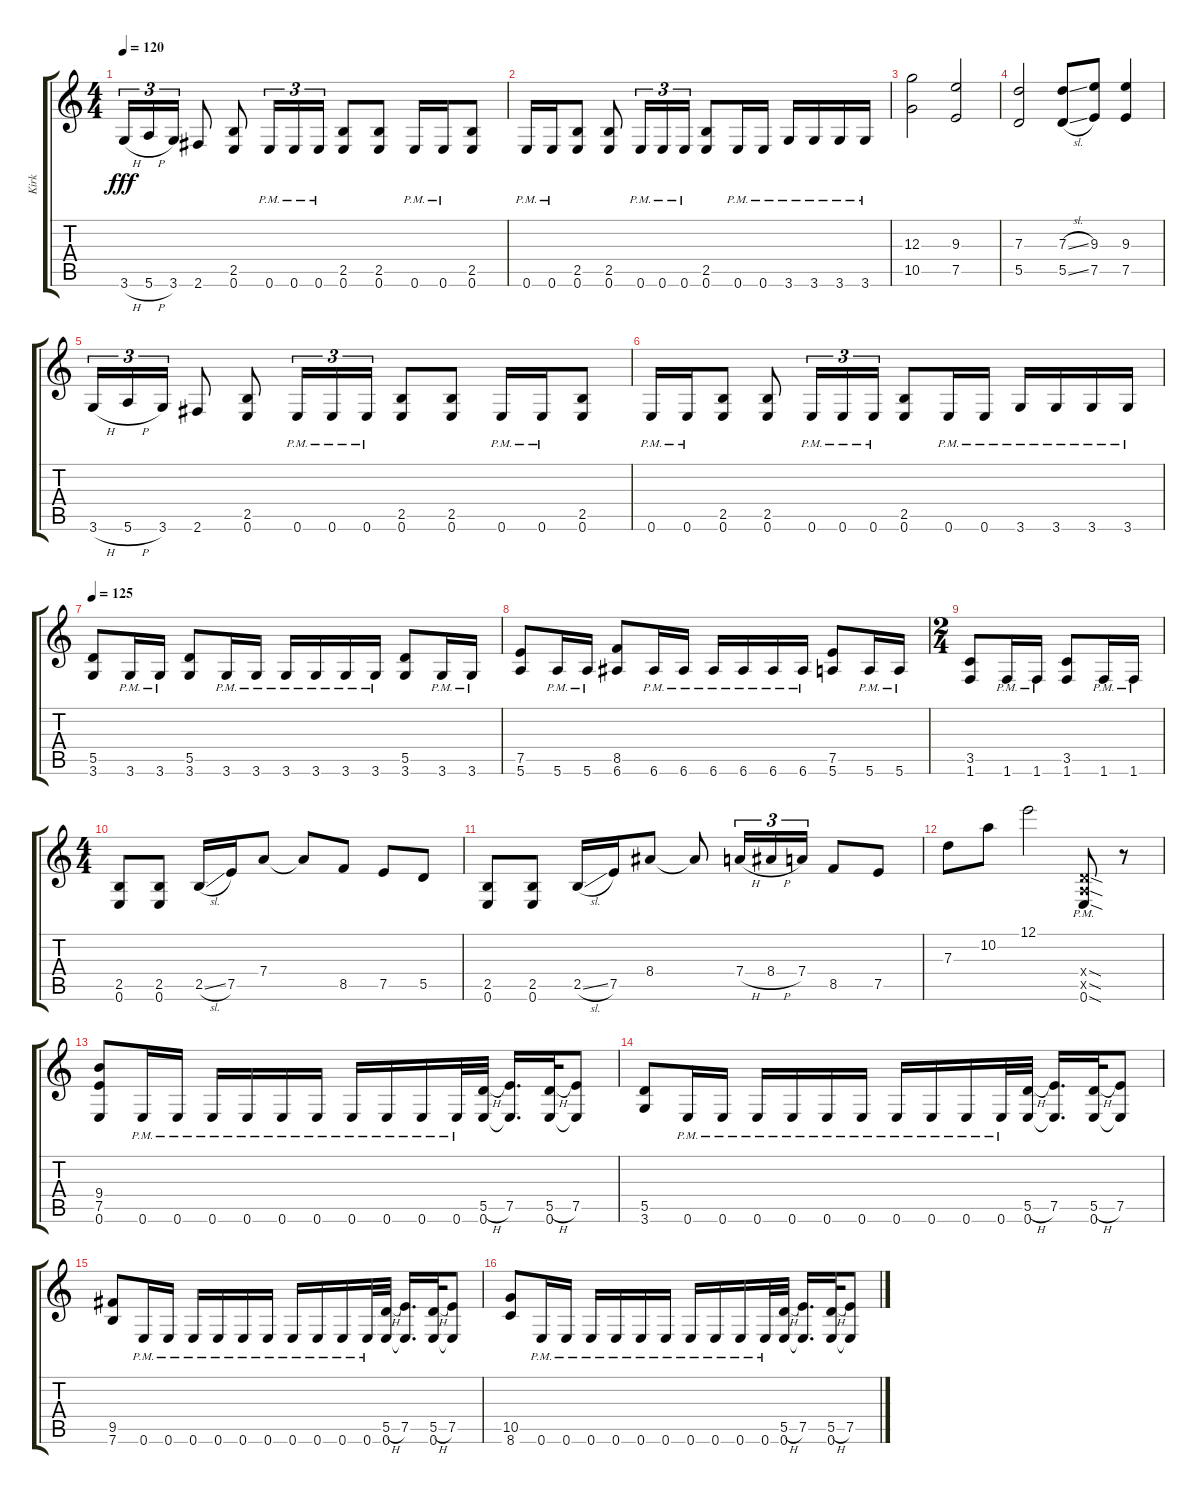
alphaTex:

\track ("Kirk" "Kirk") {instrument distortionguitar}
\staff {score tabs}
\tuning (E4 B3 G3 D3 A2 E2) {hide}
\ts (4 4)
\tempo 120
\clef g2
\ks c
3.6{h}.16{tu (3 2) dy fff} 5.6{h}.16{tu (3 2)} 3.6.16{tu (3 2)} 2.6.8 (2.5 0.6).8 0.6{pm}.16{tu (3 2)} 0.6{pm}.16{tu (3 2)} 0.6{pm}.16{tu (3 2)} (2.5 0.6).8 (2.5 0.6).8 0.6{pm}.16 0.6{pm}.16 (2.5 0.6).8 |
0.6{pm}.16 0.6{pm}.16 (2.5 0.6).8 (2.5 0.6).8 0.6{pm}.16{tu (3 2)} 0.6{pm}.16{tu (3 2)} 0.6{pm}.16{tu (3 2)} (2.5 0.6).8 0.6{pm}.16 0.6{pm}.16 3.6{pm}.16 3.6{pm}.16 3.6{pm}.16 3.6{pm}.16 |
(12.3 10.5).2 (9.3 7.5).2 |
(7.3 5.5).2 (7.3{sl} 5.5{sl}).8 (9.3 7.5).8 (9.3 7.5).4 |
3.6{h}.16{tu (3 2)} 5.6{h}.16{tu (3 2)} 3.6.16{tu (3 2)} 2.6.8 (2.5 0.6).8 0.6{pm}.16{tu (3 2)} 0.6{pm}.16{tu (3 2)} 0.6{pm}.16{tu (3 2)} (2.5 0.6).8 (2.5 0.6).8 0.6{pm}.16 0.6{pm}.16 (2.5 0.6).8 |
0.6{pm}.16 0.6{pm}.16 (2.5 0.6).8 (2.5 0.6).8 0.6{pm}.16{tu (3 2)} 0.6{pm}.16{tu (3 2)} 0.6{pm}.16{tu (3 2)} (2.5 0.6).8 0.6{pm}.16 0.6{pm}.16 3.6{pm}.16 3.6{pm}.16 3.6{pm}.16 3.6{pm}.16 |
\tempo 125
(5.5 3.6).8 3.6{pm}.16 3.6{pm}.16 (5.5 3.6).8 3.6{pm}.16 3.6{pm}.16 3.6{pm}.16 3.6{pm}.16 3.6{pm}.16 3.6{pm}.16 (5.5 3.6).8 3.6{pm}.16 3.6{pm}.16 |
(7.5 5.6).8 5.6{pm}.16 5.6{pm}.16 (8.5 6.6).8 6.6{pm}.16 6.6{pm}.16 6.6{pm}.16 6.6{pm}.16 6.6{pm}.16 6.6{pm}.16 (7.5 5.6).8 5.6{pm}.16 5.6{pm}.16 |
\ts (2 4)
(3.5 1.6).8 1.6{pm}.16 1.6{pm}.16 (3.5 1.6).8 1.6{pm}.16 1.6{pm}.16 |
\ts (4 4)
(2.5 0.6).8 (2.5 0.6).8 2.5{sl}.16 7.5.16 7.4.8 7.4{t}.8 8.5.8 7.5.8 5.5.8 |
(2.5 0.6).8 (2.5 0.6).8 2.5{sl}.16 7.5.16 8.4.8 8.4{t}.8 7.4{h}.16{tu (3 2)} 8.4{h}.16{tu (3 2)} 7.4.16{tu (3 2)} 8.5.8 7.5.8 |
7.3.8 10.2.8 12.1.2 (0.4{sod x} 0.5{sod x} 0.6{sod pm}).8 r.8 |
(9.4 7.5 0.6).8 0.6{pm}.16 0.6{pm}.16 0.6{pm}.16 0.6{pm}.16 0.6{pm}.16 0.6{pm}.16 0.6{pm}.16 0.6{pm}.16 0.6{pm}.16 0.6{pm}.32 (5.5{h} 0.6).32 (7.5 0.6{t}).16{d} (5.5{h} 0.6).32 (7.5 0.6{t}).8 |
(5.5 3.6).8 0.6{pm}.16 0.6{pm}.16 0.6{pm}.16 0.6{pm}.16 0.6{pm}.16 0.6{pm}.16 0.6{pm}.16 0.6{pm}.16 0.6{pm}.16 0.6{pm}.32 (5.5{h} 0.6).32 (7.5 0.6{t}).16{d} (5.5{h} 0.6).32 (7.5 0.6{t}).8 |
(9.5 7.6).8 0.6{pm}.16 0.6{pm}.16 0.6{pm}.16 0.6{pm}.16 0.6{pm}.16 0.6{pm}.16 0.6{pm}.16 0.6{pm}.16 0.6{pm}.16 0.6{pm}.32 (5.5{h} 0.6).32 (7.5 0.6{t}).16{d} (5.5{h} 0.6).32 (7.5 0.6{t}).8 |
(10.5 8.6).8 0.6{pm}.16 0.6{pm}.16 0.6{pm}.16 0.6{pm}.16 0.6{pm}.16 0.6{pm}.16 0.6{pm}.16 0.6{pm}.16 0.6{pm}.16 0.6{pm}.32 (5.5{h} 0.6).32 (7.5 0.6{t}).16{d} (5.5{h} 0.6).32 (7.5 0.6{t}).8
